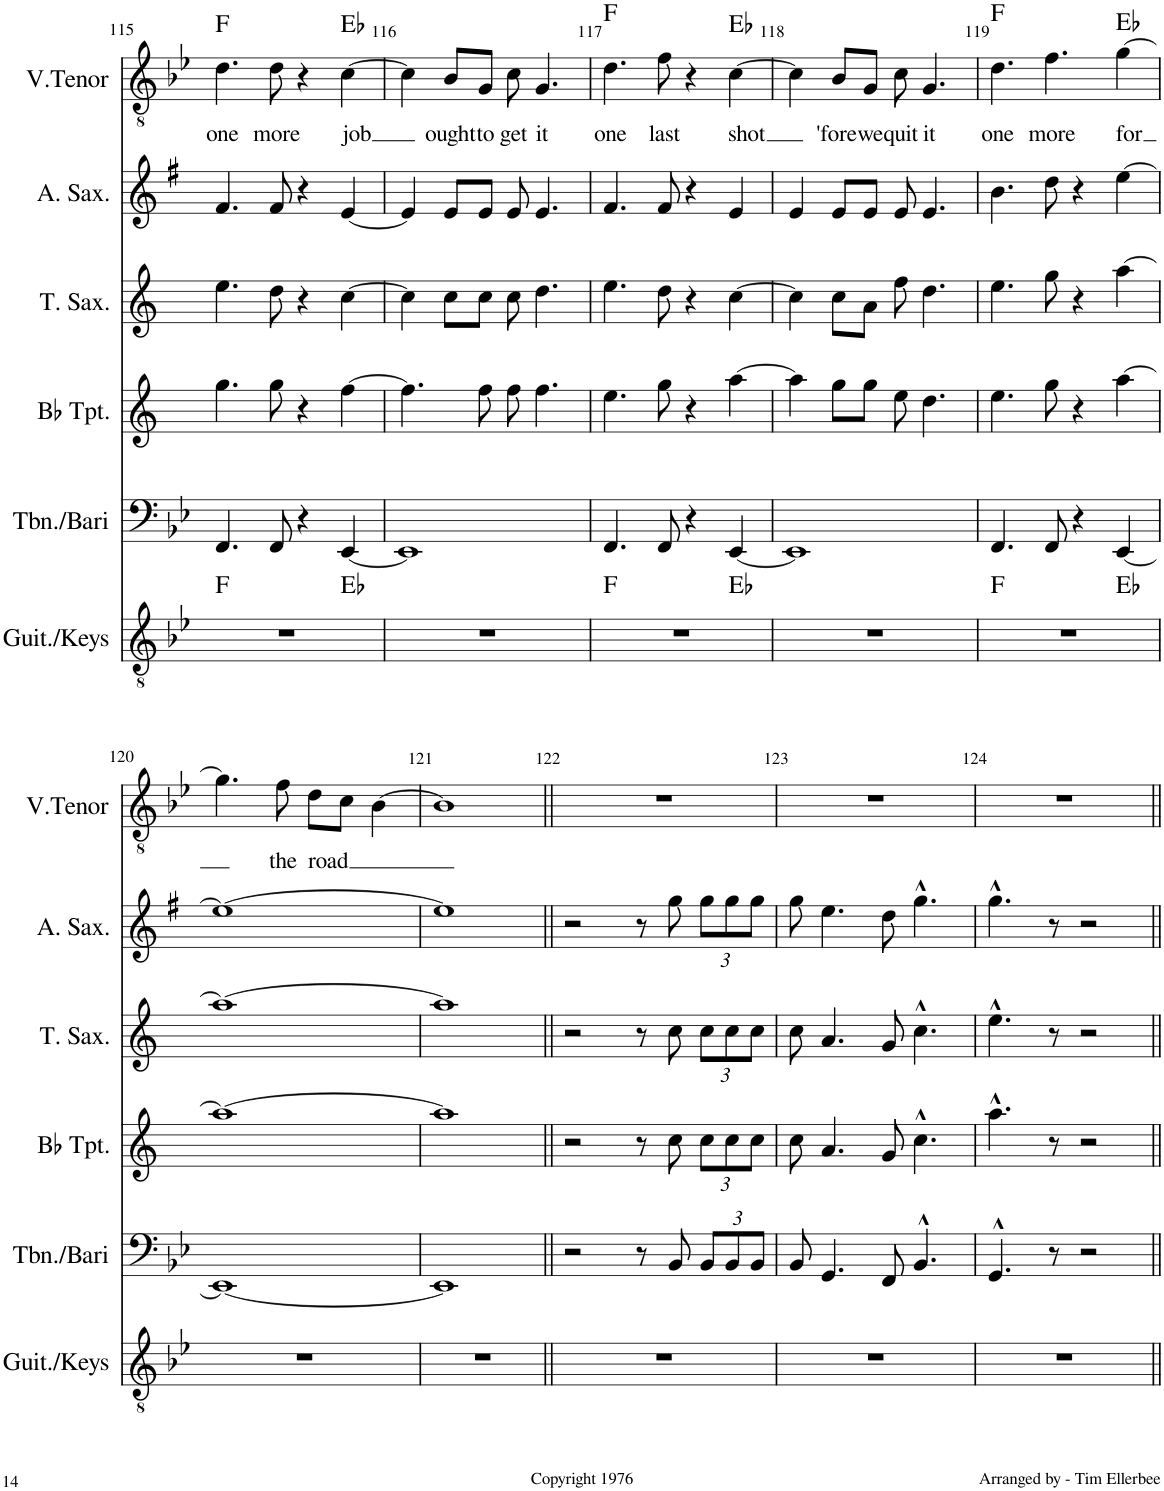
**kern	**harte	**kern	**kern	**kern	**kern	**kern	**text	**harte
*part6	*part6	*part5	*part4	*part3	*part2	*part1	*part1	*part1
*staff6	*	*staff5	*staff4	*staff3	*staff2	*staff1	*staff1	*
*I"Guit./Keys	*	*I"T-bone/Bari	*I"Bb Trumpet	*I"Tenor Saxophone	*I"Alto Saxophone	*I"V. Tenor	*	*
*I'Guit./Keys	*	*I'Tbn./Bari	*I'Bb Tpt.	*I'T. Sax.	*I'A. Sax.	*I'V.Tenor	*	*
!!LO:PB:g=z
*clefGv2	*	*clefF4	*clefG2	*clefG2	*clefG2	*clefGv2	*	*
*	*	*	*Trd1c2	*Trd8c14	*Trd5c9	*	*	*
*k[b-e-]	*	*k[b-e-]	*k[]	*k[]	*k[f#]	*k[b-e-]	*	*
*M4/4	*	*M4/4	*M4/4	*M4/4	*M4/4	*M4/4	*	*
=115	=115	=115	=115	=115	=115	=115	=115	=115
!	!	!	!	!	!	!	!LO:LY:b	!
*^	*	*	*	*	*	*	*	*
1r	2.ryy	F:maj	4.FF/	4.gg\	4.ee\	4.f#/	4.d\	one	F:maj
!	!	!	!	!	!	!	!	!LO:LY:b	!
.	.	.	8FF/	8gg\	8dd\	8f#/	8d\	more	.
.	.	.	4r	4r	4r	4r	4r	.	.
!	!	!	!	!	!	!	!	!LO:LY:b	!
.	4ryy	Eb:maj	[4EE-/	[4ff\	[4cc\	[4e/	[4c\	job	Eb:maj
*v	*v	*	*	*	*	*	*	*	*
=116	=116	=116	=116	=116	=116	=116	=116	=116
1r	.	1EE-]	4.ff\]	4cc\]	4e/]	4c\]	.	.
!	!	!	!	!	!	!	!LO:LY:b	!
.	.	.	.	8cc\L	8e/L	8B-/L	ought	.
!	!	!	!	!	!	!	!LO:LY:b	!
.	.	.	8ff\	8cc\J	8e/J	8G/J	to	.
!	!	!	!	!	!	!	!LO:LY:b	!
.	.	.	8ff\	8cc\	8e/	8c\	get	.
!	!	!	!	!	!	!	!LO:LY:b	!
.	.	.	4.ff\	4.dd\	4.e/	4.G/	it	.
=117	=117	=117	=117	=117	=117	=117	=117	=117
!	!	!	!	!	!	!	!LO:LY:b	!
*^	*	*	*	*	*	*	*	*
1r	2.ryy	F:maj	4.FF/	4.ee\	4.ee\	4.f#/	4.d\	one	F:maj
!	!	!	!	!	!	!	!	!LO:LY:b	!
.	.	.	8FF/	8gg\	8dd\	8f#/	8f\	last	.
.	.	.	4r	4r	4r	4r	4r	.	.
!	!	!	!	!	!	!	!	!LO:LY:b	!
.	4ryy	Eb:maj	[4EE-/	[4aa\	[4cc\	4e/	[4c\	shot	Eb:maj
*v	*v	*	*	*	*	*	*	*	*
=118	=118	=118	=118	=118	=118	=118	=118	=118
1r	.	1EE-]	4aa\]	4cc\]	4e/	4c\]	.	.
!	!	!	!	!	!	!	!LO:LY:b	!
.	.	.	8gg\L	8cc\L	8e/L	8B-/L	'fore	.
!	!	!	!	!	!	!	!LO:LY:b	!
.	.	.	8gg\J	8a\J	8e/J	8G/J	we	.
!	!	!	!	!	!	!	!LO:LY:b	!
.	.	.	8ee\	8ee\	8e/	8c\	quit	.
!	!	!	!	!	!	!	!LO:LY:b	!
.	.	.	4.dd\	4.dd\	4.e/	4.G/	it	.
=119	=119	=119	=119	=119	=119	=119	=119	=119
!	!	!	!	!	!	!	!LO:LY:b	!
*^	*	*	*	*	*	*	*	*
1r	2.ryy	F:maj	4.FF/	4.ee\	4.ee\	4.b\	4.d\	one	F:maj
!	!	!	!	!	!	!	!	!LO:LY:b	!
.	.	.	8FF/	8gg\	8gg\	8dd\	4.f\	more	.
.	.	.	4r	4r	4r	4r	.	.	.
!	!	!	!	!	!	!	!	!LO:LY:b	!
.	4ryy	Eb:maj	[4EE-/	[4aa\	[4aa\	[4ee\	[4g\	for	Eb:maj
*v	*v	*	*	*	*	*	*	*	*
!!LO:LB:g=z
=120	=120	=120	=120	=120	=120	=120	=120	=120
1r	.	1EE-_	1aa_	1aa_	1ee_	4.g\]	.	.
!	!	!	!	!	!	!	!LO:LY:b	!
.	.	.	.	.	.	8f\	the	.
!	!	!	!	!	!	!	!LO:LY:b	!
.	.	.	.	.	.	8d\L	road	.
.	.	.	.	.	.	8c\J	.	.
.	.	.	.	.	.	[4B-\	.	.
=121	=121	=121	=121	=121	=121	=121	=121	=121
1r	.	1EE-]	1aa]	1aa]	1ee]	1B-]	.	.
=122||	=122||	=122||	=122||	=122||	=122||	=122||	=122||	=122||
1r	.	2r	2r	2r	2r	1r	.	.
.	.	8r	8r	8r	8r	.	.	.
.	.	8BB-/	8cc\	8cc\	8gg\	.	.	.
*	*	*Xbrackettup	*Xbrackettup	*Xbrackettup	*Xbrackettup	*	*	*
.	.	12BB-/L	12cc\L	12cc\L	12gg\L	.	.	.
.	.	12BB-/	12cc\	12cc\	12gg\	.	.	.
.	.	12BB-/J	12cc\J	12cc\J	12gg\J	.	.	.
=123	=123	=123	=123	=123	=123	=123	=123	=123
1r	.	8BB-/	8cc\	8cc\	8gg\	1r	.	.
.	.	4.GG/	4.a/	4.a/	4.ee\	.	.	.
.	.	8FF/	8g/	8g/	8dd\	.	.	.
.	.	4.BB-^^/	4.cc^^\	4.cc^^\	4.gg^^\	.	.	.
=124	=124	=124	=124	=124	=124	=124	=124	=124
1r	.	4.GG^^/	4.aa^^\	4.ee^^\	4.gg^^\	1r	.	.
.	.	8r	8r	8r	8r	.	.	.
.	.	2r	2r	2r	2r	.	.	.
=||	=||	=||	=||	=||	=||	=||	=||	=||
*-	*-	*-	*-	*-	*-	*-	*-	*-
